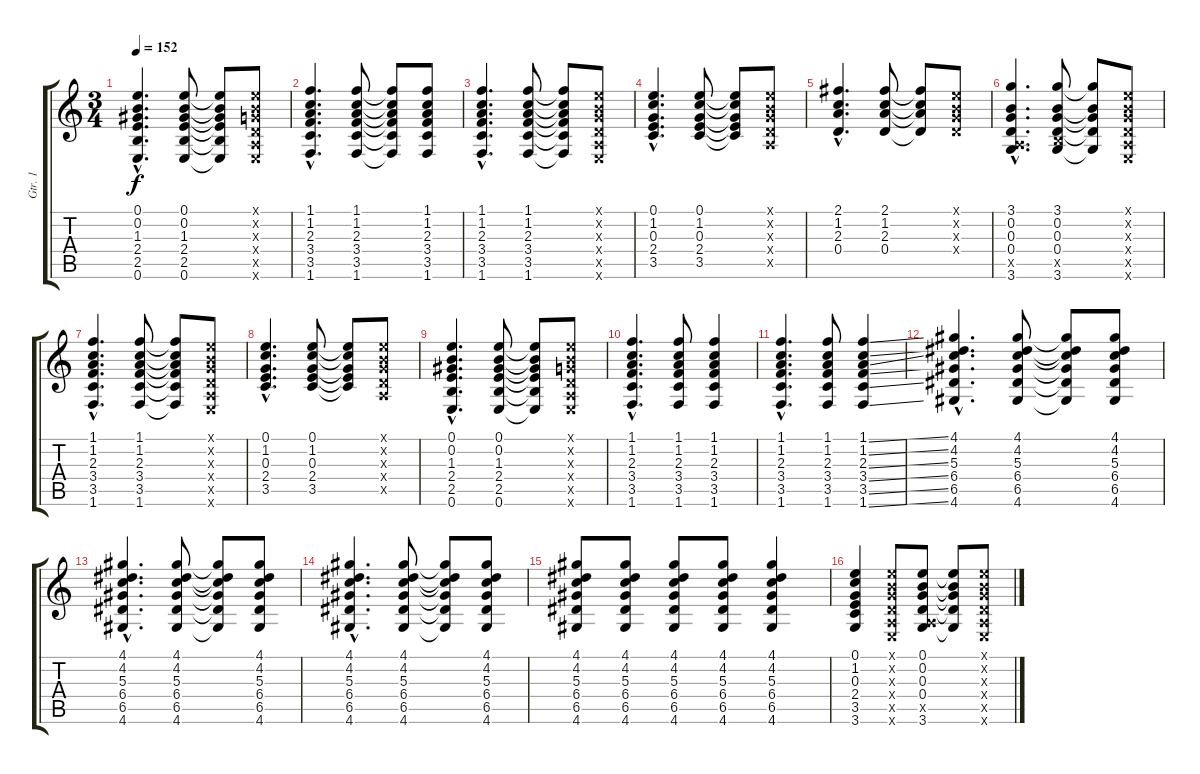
\track ("Gtr. 1" "Gtr. 1") {instrument acousticguitarsteel}
\staff {score tabs}
\tuning (E4 B3 G3 D3 A2 E2) {hide}
\ts (3 4)
\tempo 152
\clef g2
\ks c
(0.1{hac} 0.2{hac} 1.3{hac} 2.4{hac} 2.5{hac} 0.6{hac}).4{d dy f} (0.1 0.2 1.3 2.4 2.5 0.6).8 (0.1{t} 0.2{t} 1.3{t} 2.4{t} 2.5{t} 0.6{t}).8 (0.1{x} 0.2{x} 0.3{x} 0.4{x} 0.5{x} 0.6{x}).8 |
(1.1{hac} 1.2{hac} 2.3{hac} 3.4{hac} 3.5{hac} 1.6{hac}).4{d} (1.1 1.2 2.3 3.4 3.5 1.6).8 (1.1{t} 1.2{t} 2.3{t} 3.4{t} 3.5{t} 1.6{t}).8 (1.1 1.2 2.3 3.4 3.5 1.6).8 |
(1.1{hac} 1.2{hac} 2.3{hac} 3.4{hac} 3.5{hac} 1.6{hac}).4{d} (1.1 1.2 2.3 3.4 3.5 1.6).8 (1.1{t} 1.2{t} 2.3{t} 3.4{t} 3.5{t} 1.6{t}).8 (0.1{x} 0.2{x} 0.3{x} 0.4{x} 0.5{x} 0.6{x}).8 |
(0.1{hac} 1.2{hac} 0.3{hac} 2.4{hac} 3.5{hac}).4{d} (0.1 1.2 0.3 2.4 3.5).8 (0.1{t} 1.2{t} 0.3{t} 2.4{t} 3.5{t}).8 (0.1{x} 0.2{x} 0.3{x} 0.4{x} 0.5{x}).8 |
(2.1{hac} 1.2{hac} 2.3{hac} 0.4{hac}).4{d} (2.1 1.2 2.3 0.4).8 (2.1{t} 1.2{t} 2.3{t} 0.4{t}).8 (0.1{x} 0.2{x} 0.3{x} 0.4{x}).8 |
(3.1{hac} 0.2{hac} 0.3{hac} 0.4{hac} 0.5{hac x} 3.6{hac}).4{d} (3.1 0.2 0.3 0.4 2.5{x} 3.6).8 (3.1{t} 0.2{t} 0.3{t} 0.4{t} 3.6{t}).8 (0.1{x} 0.2{x} 0.3{x} 0.4{x} 0.5{x} 0.6{x}).8 |
(1.1{hac} 1.2{hac} 2.3{hac} 3.4{hac} 3.5{hac} 1.6{hac}).4{d} (1.1 1.2 2.3 3.4 3.5 1.6).8 (1.1{t} 1.2{t} 2.3{t} 3.4{t} 3.5{t} 1.6{t}).8 (0.1{x} 0.2{x} 0.3{x} 0.4{x} 0.5{x} 0.6{x}).8 |
(0.1{hac} 1.2{hac} 0.3{hac} 2.4{hac} 3.5{hac}).4{d} (0.1 1.2 0.3 2.4 3.5).8 (0.1{t} 1.2{t} 0.3{t} 2.4{t} 3.5{t}).8 (0.1{x} 0.2{x} 0.3{x} 0.4{x} 0.5{x}).8 |
(0.1{hac} 0.2{hac} 1.3{hac} 2.4{hac} 2.5{hac} 0.6{hac}).4{d} (0.1 0.2 1.3 2.4 2.5 0.6).8 (0.1{t} 0.2{t} 1.3{t} 2.4{t} 2.5{t} 0.6{t}).8 (0.1{x} 0.2{x} 0.3{x} 0.4{x} 0.5{x} 0.6{x}).8 |
(1.1{hac} 1.2{hac} 2.3{hac} 3.4{hac} 3.5{hac} 1.6{hac}).4{d} (1.1 1.2 2.3 3.4 3.5 1.6).8 (1.1 1.2 2.3 3.4 3.5 1.6).4 |
(1.1{hac} 1.2{hac} 2.3{hac} 3.4{hac} 3.5{hac} 1.6{hac}).4{d} (1.1 1.2 2.3 3.4 3.5 1.6).8 (1.1{ss} 1.2{ss} 2.3{ss} 3.4{ss} 3.5{ss} 1.6{ss}).4 |
(4.1{hac} 4.2{hac} 5.3{hac} 6.4{hac} 6.5{hac} 4.6{hac}).4{d} (4.1 4.2 5.3 6.4 6.5 4.6).8 (4.1{t} 4.2{t} 5.3{t} 6.4{t} 6.5{t} 4.6{t}).8 (4.1 4.2 5.3 6.4 6.5 4.6).8 |
(4.1{hac} 4.2{hac} 5.3{hac} 6.4{hac} 6.5{hac} 4.6{hac}).4{d} (4.1 4.2 5.3 6.4 6.5 4.6).8 (4.1{t} 4.2{t} 5.3{t} 6.4{t} 6.5{t} 4.6{t}).8 (4.1 4.2 5.3 6.4 6.5 4.6).8 |
(4.1{hac} 4.2{hac} 5.3{hac} 6.4{hac} 6.5{hac} 4.6{hac}).4{d} (4.1 4.2 5.3 6.4 6.5 4.6).8 (4.1{t} 4.2{t} 5.3{t} 6.4{t} 6.5{t} 4.6{t}).8 (4.1 4.2 5.3 6.4 6.5 4.6).8 |
(4.1 4.2 5.3 6.4 6.5 4.6).8 (4.1 4.2 5.3 6.4 6.5 4.6).8 (4.1 4.2 5.3 6.4 6.5 4.6).8 (4.1 4.2 5.3 6.4 6.5 4.6).8 (4.1 4.2 5.3 6.4 6.5 4.6).4 |
(0.1 1.2 0.3 2.4 3.5 3.6).4 (0.1{x} 0.2{x} 0.3{x} 0.4{x} 0.5{x} 0.6{x}).8 (0.1 0.2 0.3 0.4 0.5{x} 3.6).8 (0.1{t} 0.2{t} 0.3{t} 0.4{t} 3.6{t}).8 (0.1{x} 0.2{x} 0.3{x} 0.4{x} 0.5{x} 0.6{x}).8
